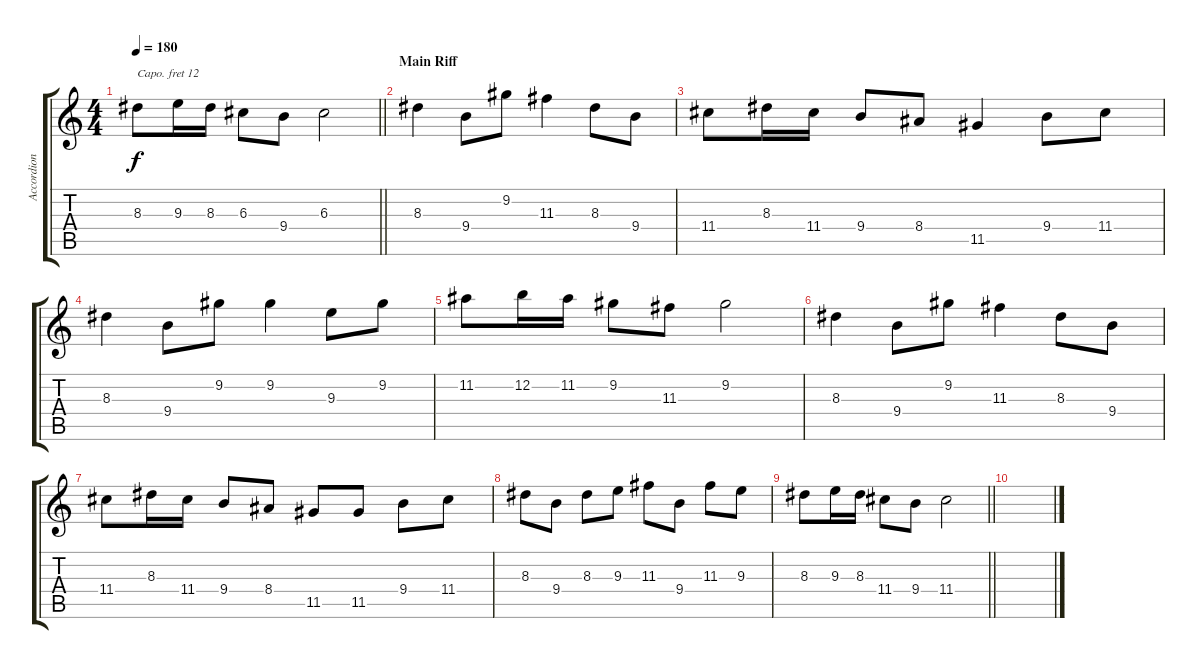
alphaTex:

\track ("Accordion" "Accordion") {instrument accordion}
\staff {score tabs}
\capo 12
\tuning (E4 B3 G3 D3 A2 E2) {hide}
\ts (4 4)
\tempo 180
\clef g2
\barLineRight lightlight
\ks c
8.3.8{dy f} 9.3.16 8.3.16 6.3.8 9.4.8 6.3.2 |
\section ("" "Main Riff")
8.3.4 9.4.8 9.2.8 11.3.4 8.3.8 9.4.8 |
11.4.8 8.3.16 11.4.16 9.4.8 8.4.8 11.5.4 9.4.8 11.4.8 |
8.3.4 9.4.8 9.2.8 9.2.4 9.3.8 9.2.8 |
11.2.8 12.2.16 11.2.16 9.2.8 11.3.8 9.2.2 |
8.3.4 9.4.8 9.2.8 11.3.4 8.3.8 9.4.8 |
11.4.8 8.3.16 11.4.16 9.4.8 8.4.8 11.5.8 11.5.8 9.4.8 11.4.8 |
8.3.8 9.4.8 8.3.8 9.3.8 11.3.8 9.4.8 11.3.8 9.3.8 |
\barLineRight lightlight
8.3.8 9.3.16 8.3.16 11.4.8 9.4.8 11.4.2 |
\section ("" "")
